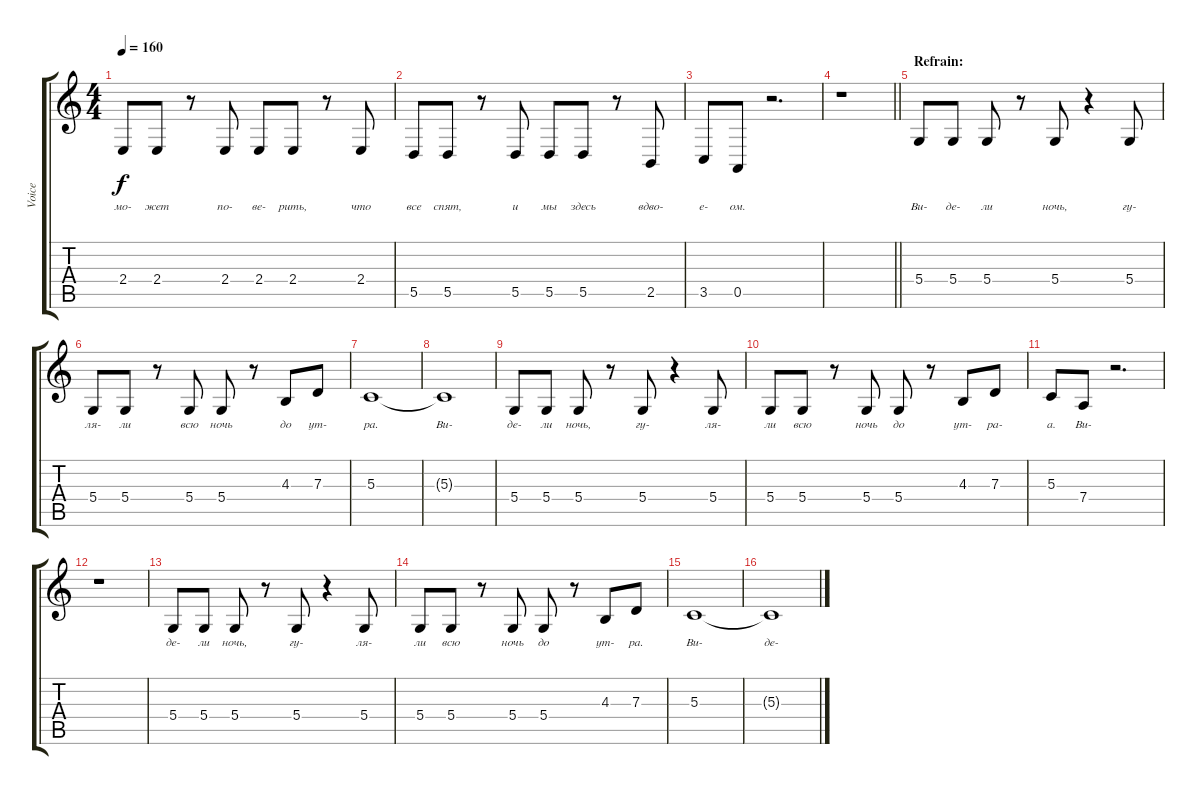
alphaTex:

\track ("Voice" "Voice") {instrument acousticgrandpiano}
\staff {score tabs}
\tuning (E4 B3 G3 D3 A2 E2) {hide}
\ts (4 4)
\tempo 160
\clef g2
\ks c
2.4.8{lyrics (0 "") lyrics (1 "мо-") lyrics (2 "") lyrics (3 "") lyrics (4 "") dy f} 2.4.8{lyrics (0 "") lyrics (1 "жет") lyrics (2 "") lyrics (3 "") lyrics (4 "")} r.8 2.4.8{lyrics (0 "") lyrics (1 "по-") lyrics (2 "") lyrics (3 "") lyrics (4 "")} 2.4.8{lyrics (0 "") lyrics (1 "ве-") lyrics (2 "") lyrics (3 "") lyrics (4 "")} 2.4.8{lyrics (0 "") lyrics (1 "рить,") lyrics (2 "") lyrics (3 "") lyrics (4 "")} r.8 2.4.8{lyrics (0 "") lyrics (1 "что") lyrics (2 "") lyrics (3 "") lyrics (4 "")} |
5.5.8{lyrics (0 "") lyrics (1 "все") lyrics (2 "") lyrics (3 "") lyrics (4 "")} 5.5.8{lyrics (0 "") lyrics (1 "спят,") lyrics (2 "") lyrics (3 "") lyrics (4 "")} r.8 5.5.8{lyrics (0 "") lyrics (1 "и") lyrics (2 "") lyrics (3 "") lyrics (4 "")} 5.5.8{lyrics (0 "") lyrics (1 "мы") lyrics (2 "") lyrics (3 "") lyrics (4 "")} 5.5.8{lyrics (0 "") lyrics (1 "здесь") lyrics (2 "") lyrics (3 "") lyrics (4 "")} r.8 2.5.8{lyrics (0 "") lyrics (1 "вдво-") lyrics (2 "") lyrics (3 "") lyrics (4 "")} |
3.5.8{lyrics (0 "") lyrics (1 "е-") lyrics (2 "") lyrics (3 "") lyrics (4 "")} 0.5.8{lyrics (0 "") lyrics (1 "ом.") lyrics (2 "") lyrics (3 "") lyrics (4 "")} r.2{d} |
\barLineRight lightlight
r.1 |
\section ("" "Refrain:")
5.4.8{lyrics (0 "") lyrics (1 "Ви-") lyrics (2 "") lyrics (3 "") lyrics (4 "")} 5.4.8{lyrics (0 "") lyrics (1 "де-") lyrics (2 "") lyrics (3 "") lyrics (4 "")} 5.4.8{lyrics (0 "") lyrics (1 "ли") lyrics (2 "") lyrics (3 "") lyrics (4 "")} r.8 5.4.8{lyrics (0 "") lyrics (1 "ночь,") lyrics (2 "") lyrics (3 "") lyrics (4 "")} r.4 5.4.8{lyrics (0 "") lyrics (1 "гу-") lyrics (2 "") lyrics (3 "") lyrics (4 "")} |
5.4.8{lyrics (0 "") lyrics (1 "ля-") lyrics (2 "") lyrics (3 "") lyrics (4 "")} 5.4.8{lyrics (0 "") lyrics (1 "ли") lyrics (2 "") lyrics (3 "") lyrics (4 "")} r.8 5.4.8{lyrics (0 "") lyrics (1 "всю") lyrics (2 "") lyrics (3 "") lyrics (4 "")} 5.4.8{lyrics (0 "") lyrics (1 "ночь") lyrics (2 "") lyrics (3 "") lyrics (4 "")} r.8 4.3.8{lyrics (0 "") lyrics (1 "до") lyrics (2 "") lyrics (3 "") lyrics (4 "")} 7.3.8{lyrics (0 "") lyrics (1 "ут-") lyrics (2 "") lyrics (3 "") lyrics (4 "")} |
5.3.1{lyrics (0 "") lyrics (1 "ра.") lyrics (2 "") lyrics (3 "") lyrics (4 "")} |
5.3{t}.1{lyrics (0 "") lyrics (1 "Ви-") lyrics (2 "") lyrics (3 "") lyrics (4 "")} |
5.4.8{lyrics (0 "") lyrics (1 "де-") lyrics (2 "") lyrics (3 "") lyrics (4 "")} 5.4.8{lyrics (0 "") lyrics (1 "ли") lyrics (2 "") lyrics (3 "") lyrics (4 "")} 5.4.8{lyrics (0 "") lyrics (1 "ночь,") lyrics (2 "") lyrics (3 "") lyrics (4 "")} r.8 5.4.8{lyrics (0 "") lyrics (1 "гу-") lyrics (2 "") lyrics (3 "") lyrics (4 "")} r.4 5.4.8{lyrics (0 "") lyrics (1 "ля-") lyrics (2 "") lyrics (3 "") lyrics (4 "")} |
5.4.8{lyrics (0 "") lyrics (1 "ли") lyrics (2 "") lyrics (3 "") lyrics (4 "")} 5.4.8{lyrics (0 "") lyrics (1 "всю") lyrics (2 "") lyrics (3 "") lyrics (4 "")} r.8 5.4.8{lyrics (0 "") lyrics (1 "ночь") lyrics (2 "") lyrics (3 "") lyrics (4 "")} 5.4.8{lyrics (0 "") lyrics (1 "до") lyrics (2 "") lyrics (3 "") lyrics (4 "")} r.8 4.3.8{lyrics (0 "") lyrics (1 "ут-") lyrics (2 "") lyrics (3 "") lyrics (4 "")} 7.3.8{lyrics (0 "") lyrics (1 "ра-") lyrics (2 "") lyrics (3 "") lyrics (4 "")} |
5.3.8{lyrics (0 "") lyrics (1 "а.") lyrics (2 "") lyrics (3 "") lyrics (4 "")} 7.4.8{lyrics (0 "") lyrics (1 "Ви-") lyrics (2 "") lyrics (3 "") lyrics (4 "")} r.2{d} |
r.1 |
5.4.8{lyrics (0 "") lyrics (1 "де-") lyrics (2 "") lyrics (3 "") lyrics (4 "")} 5.4.8{lyrics (0 "") lyrics (1 "ли") lyrics (2 "") lyrics (3 "") lyrics (4 "")} 5.4.8{lyrics (0 "") lyrics (1 "ночь,") lyrics (2 "") lyrics (3 "") lyrics (4 "")} r.8 5.4.8{lyrics (0 "") lyrics (1 "гу-") lyrics (2 "") lyrics (3 "") lyrics (4 "")} r.4 5.4.8{lyrics (0 "") lyrics (1 "ля-") lyrics (2 "") lyrics (3 "") lyrics (4 "")} |
5.4.8{lyrics (0 "") lyrics (1 "ли") lyrics (2 "") lyrics (3 "") lyrics (4 "")} 5.4.8{lyrics (0 "") lyrics (1 "всю") lyrics (2 "") lyrics (3 "") lyrics (4 "")} r.8 5.4.8{lyrics (0 "") lyrics (1 "ночь") lyrics (2 "") lyrics (3 "") lyrics (4 "")} 5.4.8{lyrics (0 "") lyrics (1 "до") lyrics (2 "") lyrics (3 "") lyrics (4 "")} r.8 4.3.8{lyrics (0 "") lyrics (1 "ут-") lyrics (2 "") lyrics (3 "") lyrics (4 "")} 7.3.8{lyrics (0 "") lyrics (1 "ра.") lyrics (2 "") lyrics (3 "") lyrics (4 "")} |
5.3.1{lyrics (0 "") lyrics (1 "Ви-") lyrics (2 "") lyrics (3 "") lyrics (4 "")} |
5.3{t}.1{lyrics (0 "") lyrics (1 "де-") lyrics (2 "") lyrics (3 "") lyrics (4 "")}
